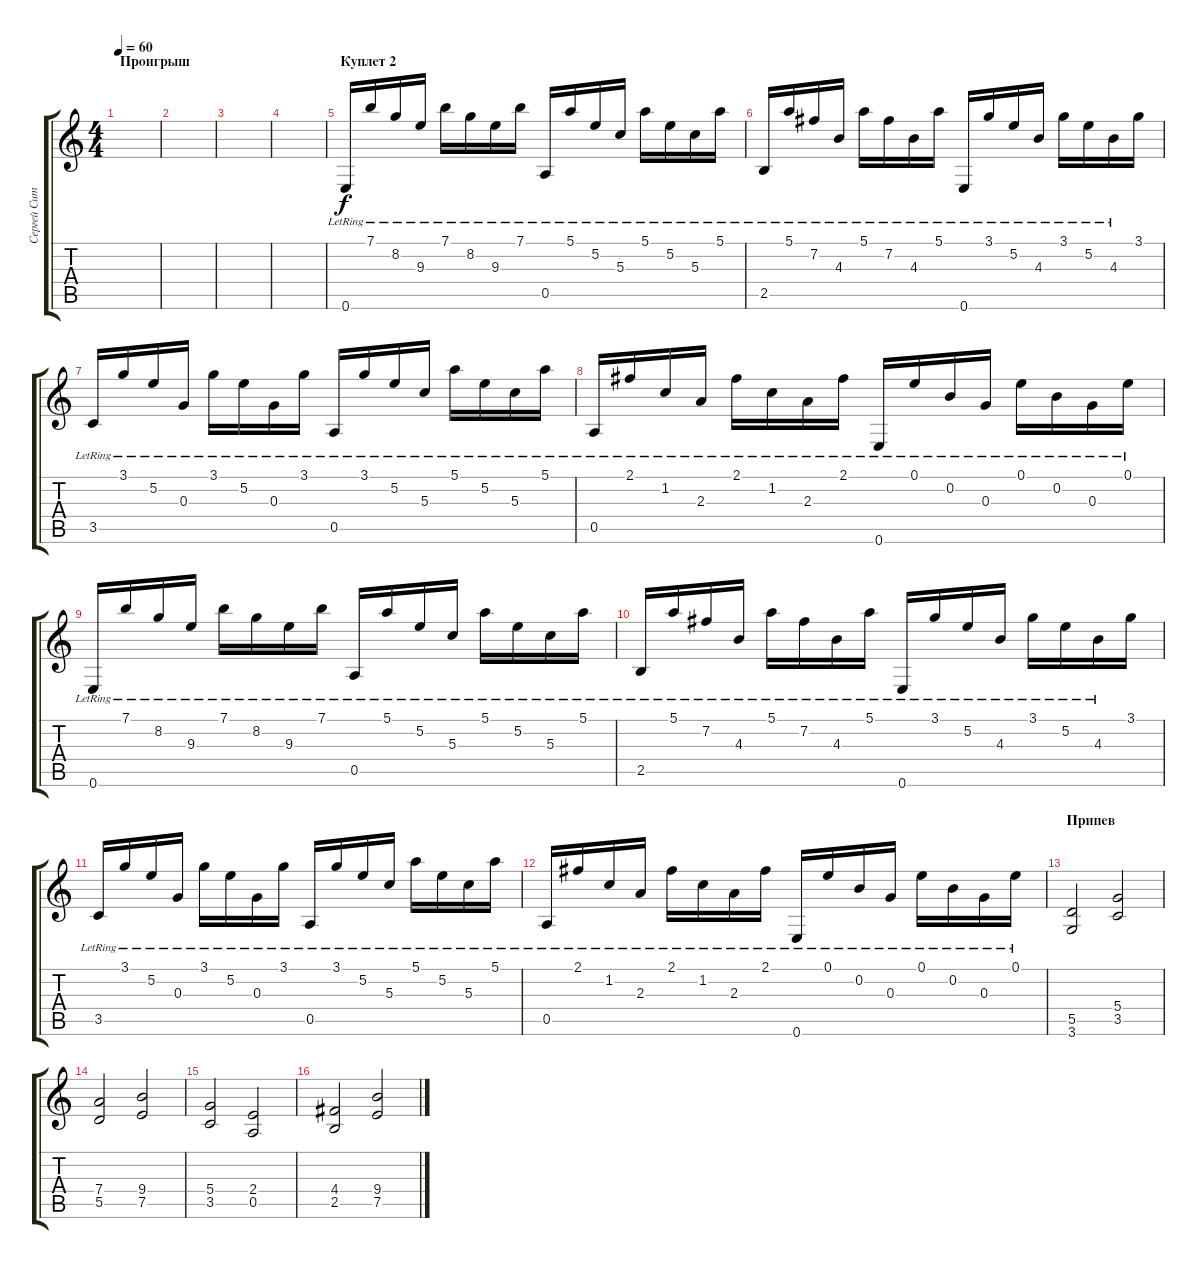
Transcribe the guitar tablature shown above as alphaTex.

\track ("Сергей Ситников (Стерео-эффект)" "Сергей Сит") {instrument electricguitarclean}
\staff {score tabs}
\tuning (E4 B3 G3 D3 A2 E2) {hide}
\ts (4 4)
\section ("" "Проигрыш")
\tempo 60
\clef g2
\ks c
|
|
|
|
\section ("" "Куплет 2")
0.6{lr}.16 7.1{lr}.16 8.2{lr}.16 9.3{lr}.16 7.1{lr}.16 8.2{lr}.16 9.3{lr}.16 7.1{lr}.16 0.5{lr}.16 5.1{lr}.16 5.2{lr}.16 5.3{lr}.16 5.1{lr}.16 5.2{lr}.16 5.3{lr}.16 5.1{lr}.16 |
2.5{lr}.16 5.1{lr}.16 7.2{lr}.16 4.3{lr}.16 5.1{lr}.16 7.2{lr}.16 4.3{lr}.16 5.1{lr}.16 0.6{lr}.16 3.1{lr}.16 5.2{lr}.16 4.3{lr}.16 3.1{lr}.16 5.2{lr}.16 4.3{lr}.16 3.1.16 |
3.5{lr}.16 3.1{lr}.16 5.2{lr}.16 0.3{lr}.16 3.1{lr}.16 5.2{lr}.16 0.3{lr}.16 3.1{lr}.16 0.5{lr}.16 3.1{lr}.16 5.2{lr}.16 5.3{lr}.16 5.1{lr}.16 5.2{lr}.16 5.3{lr}.16 5.1{lr}.16 |
0.5{lr}.16 2.1{lr}.16 1.2{lr}.16 2.3{lr}.16 2.1{lr}.16 1.2{lr}.16 2.3{lr}.16 2.1{lr}.16 0.6{lr}.16 0.1{lr}.16 0.2{lr}.16 0.3{lr}.16 0.1{lr}.16 0.2{lr}.16 0.3{lr}.16 0.1{lr}.16 |
0.6{lr}.16 7.1{lr}.16 8.2{lr}.16 9.3{lr}.16 7.1{lr}.16 8.2{lr}.16 9.3{lr}.16 7.1{lr}.16 0.5{lr}.16 5.1{lr}.16 5.2{lr}.16 5.3{lr}.16 5.1{lr}.16 5.2{lr}.16 5.3{lr}.16 5.1{lr}.16 |
2.5{lr}.16 5.1{lr}.16 7.2{lr}.16 4.3{lr}.16 5.1{lr}.16 7.2{lr}.16 4.3{lr}.16 5.1{lr}.16 0.6{lr}.16 3.1{lr}.16 5.2{lr}.16 4.3{lr}.16 3.1{lr}.16 5.2{lr}.16 4.3{lr}.16 3.1.16 |
3.5{lr}.16 3.1{lr}.16 5.2{lr}.16 0.3{lr}.16 3.1{lr}.16 5.2{lr}.16 0.3{lr}.16 3.1{lr}.16 0.5{lr}.16 3.1{lr}.16 5.2{lr}.16 5.3{lr}.16 5.1{lr}.16 5.2{lr}.16 5.3{lr}.16 5.1{lr}.16 |
0.5{lr}.16 2.1{lr}.16 1.2{lr}.16 2.3{lr}.16 2.1{lr}.16 1.2{lr}.16 2.3{lr}.16 2.1{lr}.16 0.6{lr}.16 0.1{lr}.16 0.2{lr}.16 0.3{lr}.16 0.1{lr}.16 0.2{lr}.16 0.3{lr}.16 0.1{lr}.16 |
\section ("" "Припев")
(5.5 3.6).2{balance 16 instrument distortionguitar} (5.4 3.5).2 |
(7.4 5.5).2 (9.4 7.5).2 |
(5.4 3.5).2 (2.4 0.5).2 |
(4.4 2.5).2 (9.4 7.5).2
